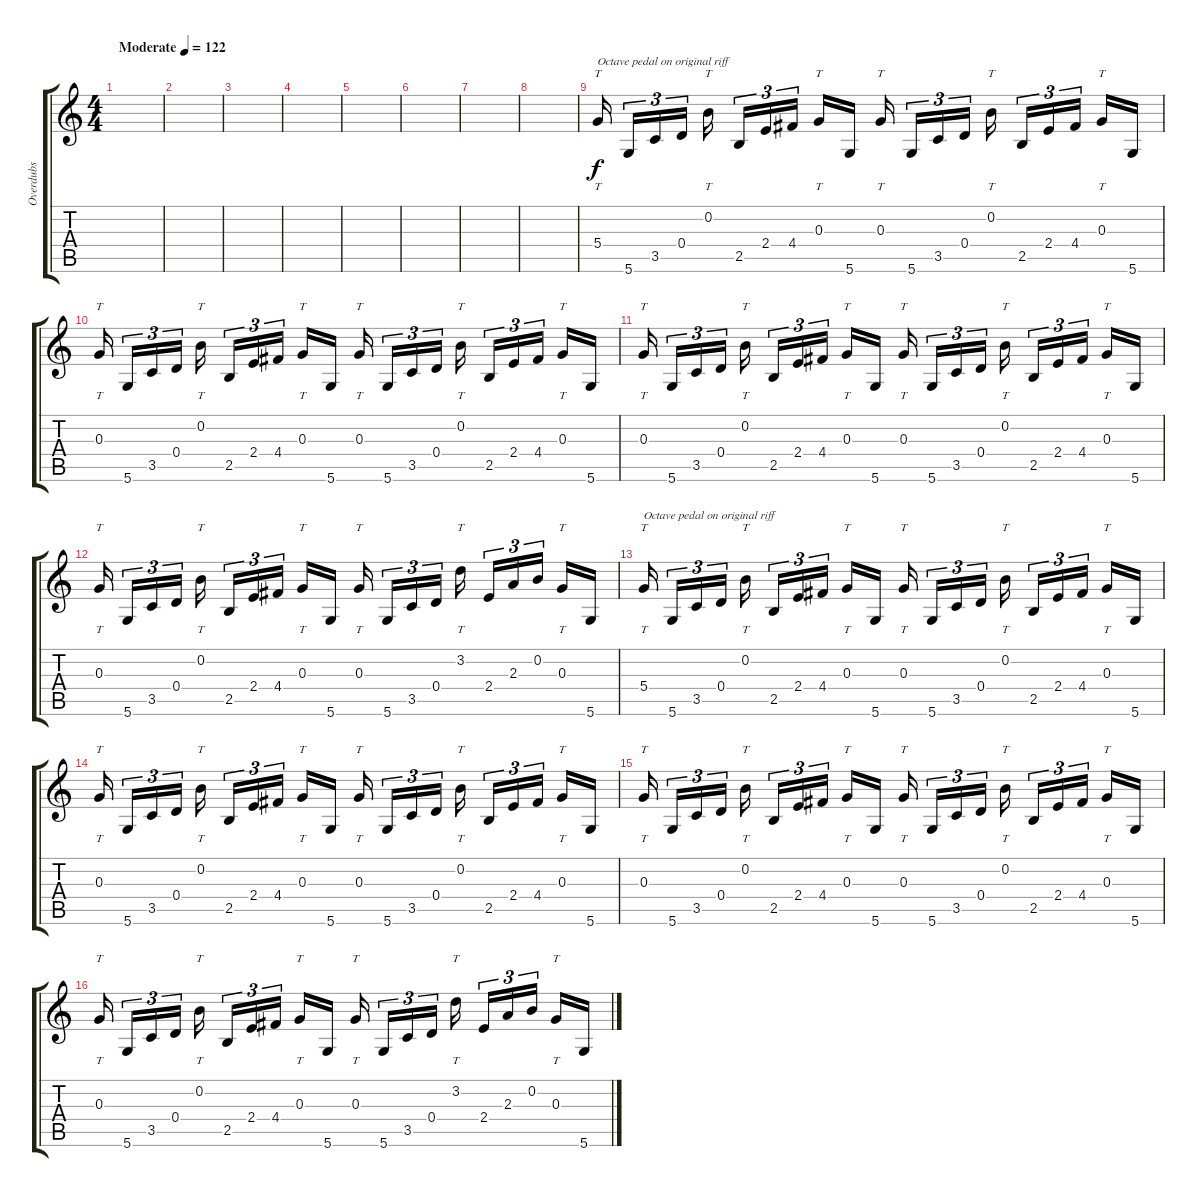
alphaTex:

\track ("Overdubs" "Overdubs") {instrument distortionguitar}
\staff {score tabs}
\tuning (E4 B3 G3 D3 A2 D2) {hide}
\ts (4 4)
\tempo (122 "Moderate")
\clef g2
\ks c
|
|
|
|
|
|
|
|
5.4.16{tt txt "Octave pedal on original riff" beam splitsecondary} 5.6.16{tu (3 2)} 3.5.16{tu (3 2)} 0.4.16{tu (3 2) beam splitsecondary} 0.2.16{tt} 2.5.16{tu (3 2)} 2.4.16{tu (3 2)} 4.4.16{tu (3 2) beam splitsecondary} 0.3.16{tt} 5.6.16 0.3.16{tt beam splitsecondary} 5.6.16{tu (3 2)} 3.5.16{tu (3 2)} 0.4.16{tu (3 2) beam splitsecondary} 0.2.16{tt} 2.5.16{tu (3 2)} 2.4.16{tu (3 2)} 4.4.16{tu (3 2) beam splitsecondary} 0.3.16{tt} 5.6.16 |
0.3.16{tt beam splitsecondary} 5.6.16{tu (3 2)} 3.5.16{tu (3 2)} 0.4.16{tu (3 2) beam splitsecondary} 0.2.16{tt} 2.5.16{tu (3 2)} 2.4.16{tu (3 2)} 4.4.16{tu (3 2) beam splitsecondary} 0.3.16{tt} 5.6.16 0.3.16{tt beam splitsecondary} 5.6.16{tu (3 2)} 3.5.16{tu (3 2)} 0.4.16{tu (3 2) beam splitsecondary} 0.2.16{tt} 2.5.16{tu (3 2)} 2.4.16{tu (3 2)} 4.4.16{tu (3 2) beam splitsecondary} 0.3.16{tt} 5.6.16 |
0.3.16{tt beam splitsecondary} 5.6.16{tu (3 2)} 3.5.16{tu (3 2)} 0.4.16{tu (3 2) beam splitsecondary} 0.2.16{tt} 2.5.16{tu (3 2)} 2.4.16{tu (3 2)} 4.4.16{tu (3 2) beam splitsecondary} 0.3.16{tt} 5.6.16 0.3.16{tt beam splitsecondary} 5.6.16{tu (3 2)} 3.5.16{tu (3 2)} 0.4.16{tu (3 2) beam splitsecondary} 0.2.16{tt} 2.5.16{tu (3 2)} 2.4.16{tu (3 2)} 4.4.16{tu (3 2) beam splitsecondary} 0.3.16{tt} 5.6.16 |
0.3.16{tt beam splitsecondary} 5.6.16{tu (3 2)} 3.5.16{tu (3 2)} 0.4.16{tu (3 2) beam splitsecondary} 0.2.16{tt} 2.5.16{tu (3 2)} 2.4.16{tu (3 2)} 4.4.16{tu (3 2) beam splitsecondary} 0.3.16{tt} 5.6.16 0.3.16{tt beam splitsecondary} 5.6.16{tu (3 2)} 3.5.16{tu (3 2)} 0.4.16{tu (3 2) beam splitsecondary} 3.2.16{tt} 2.4.16{tu (3 2)} 2.3.16{tu (3 2)} 0.2.16{tu (3 2) beam splitsecondary} 0.3.16{tt} 5.6.16 |
5.4.16{tt txt "Octave pedal on original riff" beam splitsecondary} 5.6.16{tu (3 2)} 3.5.16{tu (3 2)} 0.4.16{tu (3 2) beam splitsecondary} 0.2.16{tt} 2.5.16{tu (3 2)} 2.4.16{tu (3 2)} 4.4.16{tu (3 2) beam splitsecondary} 0.3.16{tt} 5.6.16 0.3.16{tt beam splitsecondary} 5.6.16{tu (3 2)} 3.5.16{tu (3 2)} 0.4.16{tu (3 2) beam splitsecondary} 0.2.16{tt} 2.5.16{tu (3 2)} 2.4.16{tu (3 2)} 4.4.16{tu (3 2) beam splitsecondary} 0.3.16{tt} 5.6.16 |
0.3.16{tt beam splitsecondary} 5.6.16{tu (3 2)} 3.5.16{tu (3 2)} 0.4.16{tu (3 2) beam splitsecondary} 0.2.16{tt} 2.5.16{tu (3 2)} 2.4.16{tu (3 2)} 4.4.16{tu (3 2) beam splitsecondary} 0.3.16{tt} 5.6.16 0.3.16{tt beam splitsecondary} 5.6.16{tu (3 2)} 3.5.16{tu (3 2)} 0.4.16{tu (3 2) beam splitsecondary} 0.2.16{tt} 2.5.16{tu (3 2)} 2.4.16{tu (3 2)} 4.4.16{tu (3 2) beam splitsecondary} 0.3.16{tt} 5.6.16 |
0.3.16{tt beam splitsecondary} 5.6.16{tu (3 2)} 3.5.16{tu (3 2)} 0.4.16{tu (3 2) beam splitsecondary} 0.2.16{tt} 2.5.16{tu (3 2)} 2.4.16{tu (3 2)} 4.4.16{tu (3 2) beam splitsecondary} 0.3.16{tt} 5.6.16 0.3.16{tt beam splitsecondary} 5.6.16{tu (3 2)} 3.5.16{tu (3 2)} 0.4.16{tu (3 2) beam splitsecondary} 0.2.16{tt} 2.5.16{tu (3 2)} 2.4.16{tu (3 2)} 4.4.16{tu (3 2) beam splitsecondary} 0.3.16{tt} 5.6.16 |
0.3.16{tt beam splitsecondary} 5.6.16{tu (3 2)} 3.5.16{tu (3 2)} 0.4.16{tu (3 2) beam splitsecondary} 0.2.16{tt} 2.5.16{tu (3 2)} 2.4.16{tu (3 2)} 4.4.16{tu (3 2) beam splitsecondary} 0.3.16{tt} 5.6.16 0.3.16{tt beam splitsecondary} 5.6.16{tu (3 2)} 3.5.16{tu (3 2)} 0.4.16{tu (3 2) beam splitsecondary} 3.2.16{tt} 2.4.16{tu (3 2)} 2.3.16{tu (3 2)} 0.2.16{tu (3 2) beam splitsecondary} 0.3.16{tt} 5.6.16
